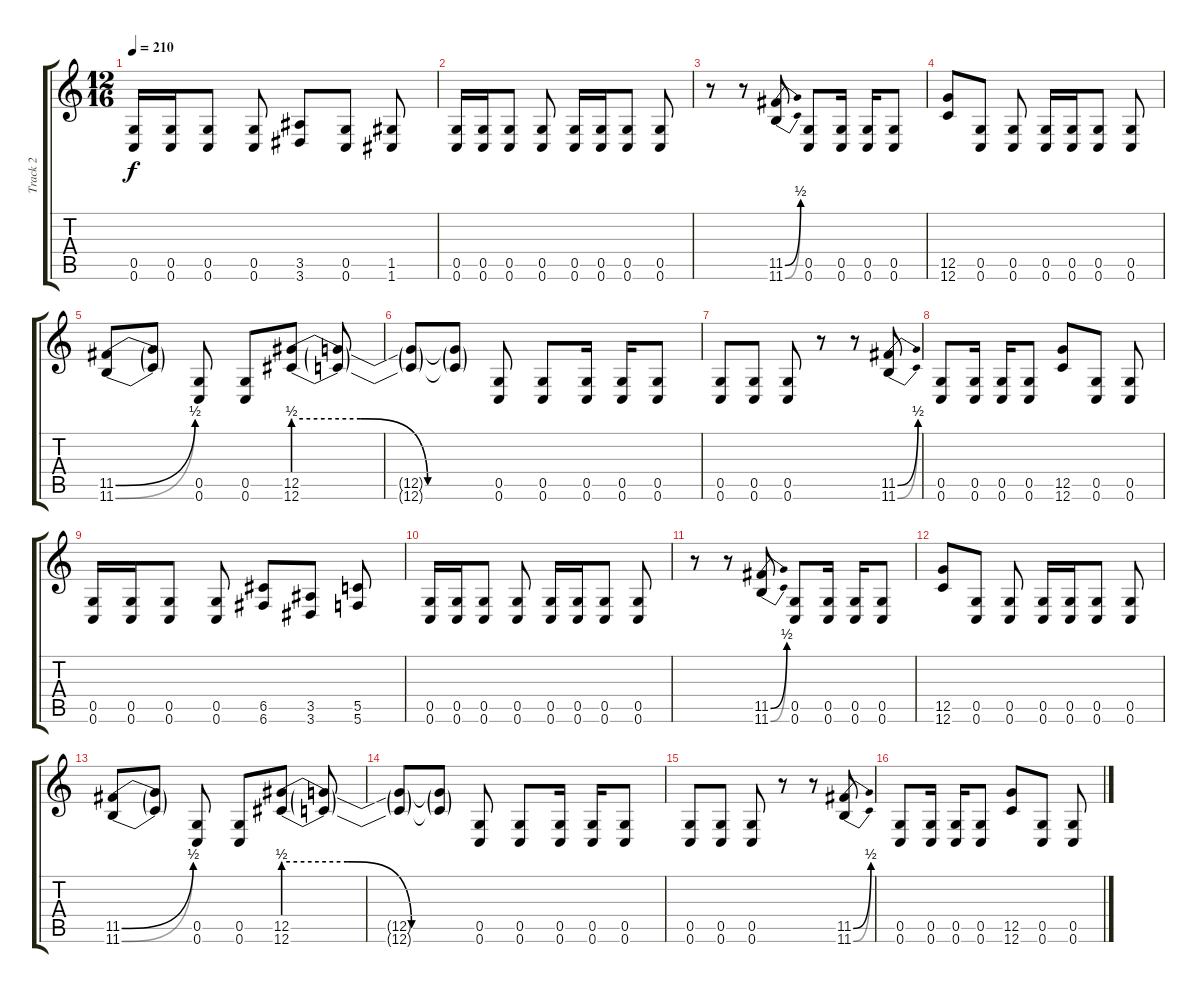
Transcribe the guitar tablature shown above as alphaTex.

\track ("Track 2" "Track 2") {instrument distortionguitar}
\staff {score tabs}
\tuning (D4 A3 F3 C3 G2 C2) {hide}
\ts (12 16)
\tempo 210
\clef g2
\ks c
(0.5 0.6).16{dy f} (0.5 0.6).16 (0.5 0.6).8 (0.5 0.6).8 (3.5 3.6).8 (0.5 0.6).8 (1.5 1.6).8 |
(0.5 0.6).16 (0.5 0.6).16 (0.5 0.6).8 (0.5 0.6).8 (0.5 0.6).16 (0.5 0.6).16 (0.5 0.6).8 (0.5 0.6).8 |
r.8 r.8 (11.5{be (bend 0 0 60 2)} 11.6{be (bend 0 0 60 2)}).8 (0.5 0.6).8 (0.5 0.6).16 (0.5 0.6).16 (0.5 0.6).8 |
(12.5 12.6).8 (0.5 0.6).8 (0.5 0.6).8 (0.5 0.6).16 (0.5 0.6).16 (0.5 0.6).8 (0.5 0.6).8 |
(11.5{be (bend 0 0 60 2)} 11.6{be (bend 0 0 60 2)}).8 (11.5{t} 11.6{t}).8 (0.5 0.6).8 (0.5 0.6).8 (12.5{be (custom 0 2 20 2 40 0 60 0)} 12.6{be (custom 0 2 20 2 40 0 60 0)}).8 (12.5{t} 12.6{t}).8 |
(12.5{t} 12.6{t}).8 (12.5{t} 12.6{t}).8 (0.5 0.6).8 (0.5 0.6).8 (0.5 0.6).16 (0.5 0.6).16 (0.5 0.6).8 |
(0.5 0.6).8 (0.5 0.6).8 (0.5 0.6).8 r.8 r.8 (11.5{be (bend 0 0 60 2)} 11.6{be (bend 0 0 60 2)}).8 |
(0.5 0.6).8 (0.5 0.6).16 (0.5 0.6).16 (0.5 0.6).8 (12.5 12.6).8 (0.5 0.6).8 (0.5 0.6).8 |
(0.5 0.6).16 (0.5 0.6).16 (0.5 0.6).8 (0.5 0.6).8 (6.5 6.6).8 (3.5 3.6).8 (5.5 5.6).8 |
(0.5 0.6).16 (0.5 0.6).16 (0.5 0.6).8 (0.5 0.6).8 (0.5 0.6).16 (0.5 0.6).16 (0.5 0.6).8 (0.5 0.6).8 |
r.8 r.8 (11.5{be (bend 0 0 60 2)} 11.6{be (bend 0 0 60 2)}).8 (0.5 0.6).8 (0.5 0.6).16 (0.5 0.6).16 (0.5 0.6).8 |
(12.5 12.6).8 (0.5 0.6).8 (0.5 0.6).8 (0.5 0.6).16 (0.5 0.6).16 (0.5 0.6).8 (0.5 0.6).8 |
(11.5{be (bend 0 0 60 2)} 11.6{be (bend 0 0 60 2)}).8 (11.5{t} 11.6{t}).8 (0.5 0.6).8 (0.5 0.6).8 (12.5{be (custom 0 2 20 2 40 0 60 0)} 12.6{be (custom 0 2 20 2 40 0 60 0)}).8 (12.5{t} 12.6{t}).8 |
(12.5{t} 12.6{t}).8 (12.5{t} 12.6{t}).8 (0.5 0.6).8 (0.5 0.6).8 (0.5 0.6).16 (0.5 0.6).16 (0.5 0.6).8 |
(0.5 0.6).8 (0.5 0.6).8 (0.5 0.6).8 r.8 r.8 (11.5{be (bend 0 0 60 2)} 11.6{be (bend 0 0 60 2)}).8 |
(0.5 0.6).8 (0.5 0.6).16 (0.5 0.6).16 (0.5 0.6).8 (12.5 12.6).8 (0.5 0.6).8 (0.5 0.6).8
